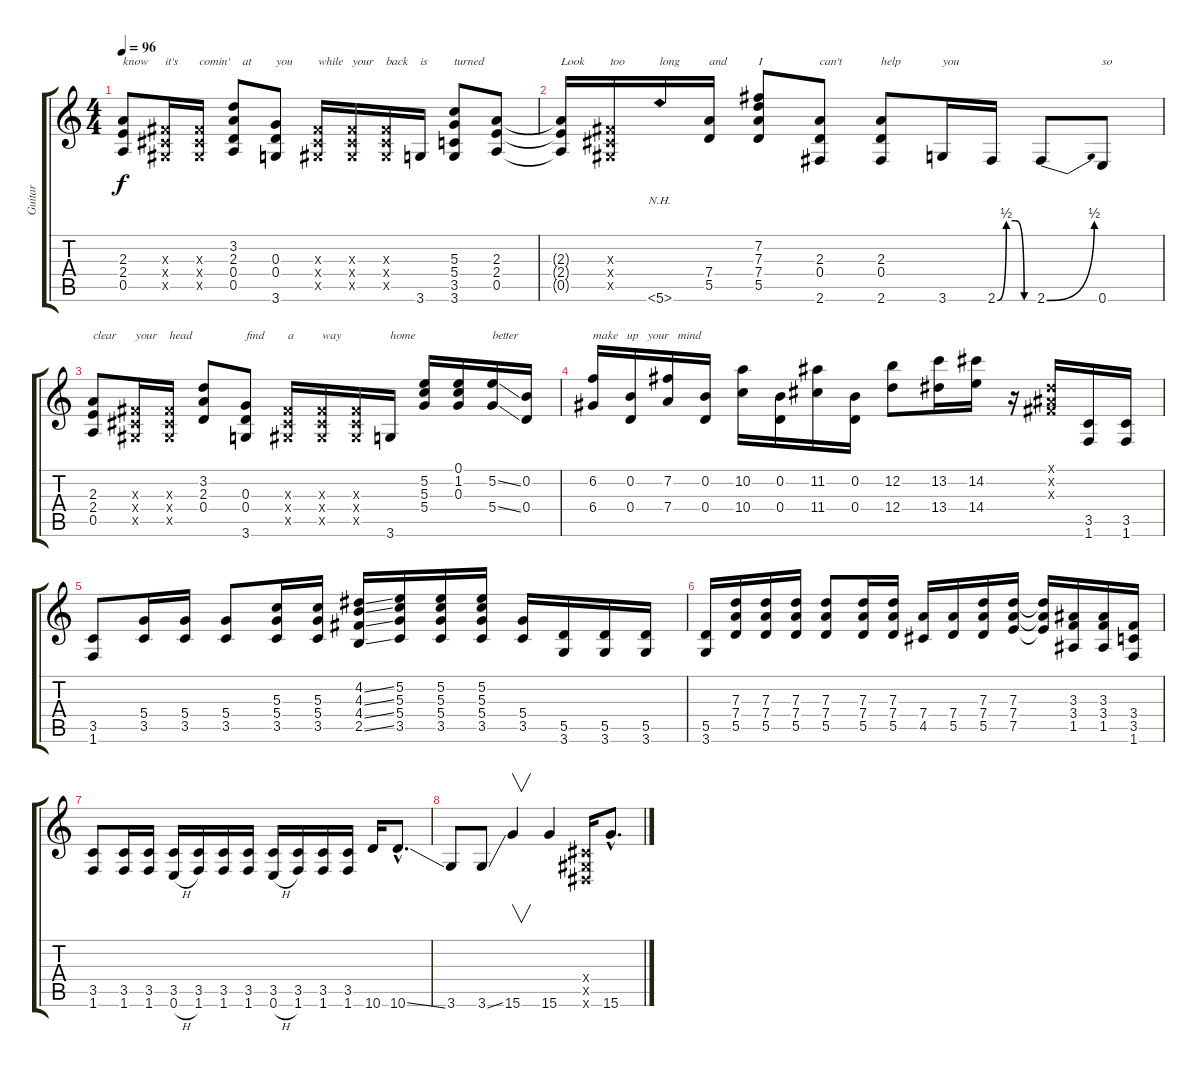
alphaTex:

\track ("Guitar" "Guitar") {instrument overdrivenguitar}
\staff {score tabs}
\tuning (E4 B3 G3 D3 A2 E2) {hide}
\ts (4 4)
\tempo 96
\clef g2
\ks c
(2.3 2.4 0.5).8{txt "know " dy f} (-1.3{x} -1.4{x} -1.5{x}).16{txt "it's"} (-1.3{x} -1.4{x} -1.5{x}).16{txt "comin'"} (3.2 2.3 0.4 0.5).8{txt "   at"} (0.3 0.4 3.6).8{txt "you"} (-1.3{x} -1.4{x} -1.5{x}).16{txt "while  "} (-1.3{x} -1.4{x} -1.5{x}).16{txt "your"} (-1.3{x} -1.4{x} -1.5{x}).16{txt "back"} 3.6.16{txt "is"} (5.3 5.4 3.5 3.6).8{txt "turned"} (2.3 2.4 0.5).8 |
(2.3{t} 2.4{t} 0.5{t}).16{txt "Look "} (-1.3{x} -1.4{x} -1.5{x}).16{txt "too"} 5.6{nh}.16{txt "long"} (7.4 5.5).16{txt "and"} (7.2 7.3 7.4 5.5).8{txt "I"} (2.3 0.4 2.6).8{txt "can't"} (2.3 0.4 2.6).8{txt "help"} 3.6.16{txt "you"} 2.6{be (custom 0 0 15 2 30 2 45 0 60 0)}.16 2.6{be (bend 0 0 60 2)}.8 0.6.8{txt "so"} |
(2.3 2.4 0.5).8{txt "clear"} (-1.3{x} -1.4{x} -1.5{x}).16{txt "your"} (-1.3{x} -1.4{x} -1.5{x}).16{txt "head"} (3.2 2.3 0.4).8 (0.3 0.4 3.6).8{txt "find"} (-1.3{x} -1.4{x} -1.5{x}).16{txt "a"} (-1.3{x} -1.4{x} -1.5{x}).16{txt "way"} (-1.3{x} -1.4{x} -1.5{x}).16 3.6.16{txt "home"} (5.2 5.3 5.4).16 (0.1 1.2 0.3).16 (5.2{ss} 5.4{ss}).16{txt "better"} (0.2 0.4).16 |
(6.2 6.4).16{txt "make   up   your   mind"} (0.2 0.4).16 (7.2 7.4).16 (0.2 0.4).16 (10.2 10.4).16 (0.2 0.4).16 (11.2 11.4).16 (0.2 0.4).16 (12.2 12.4).8 (13.2 13.4).16 (14.2 14.4).16 r.16 (-1.1{x} -1.2{x} -1.3{x}).16 (3.5 1.6).16 (3.5 1.6).16 |
(3.5 1.6).8 (5.4 3.5).16 (5.4 3.5).16 (5.4 3.5).8 (5.3 5.4 3.5).16 (5.3 5.4 3.5).16 (4.2{ss} 4.3{ss} 4.4{ss} 2.5{ss}).16 (5.2 5.3 5.4 3.5).16 (5.2 5.3 5.4 3.5).16 (5.2 5.3 5.4 3.5).16 (5.4 3.5).16 (5.5 3.6).16 (5.5 3.6).16 (5.5 3.6).16 |
(5.5 3.6).16 (7.3 7.4 5.5).16 (7.3 7.4 5.5).16 (7.3 7.4 5.5).16 (7.3 7.4 5.5).8 (7.3 7.4 5.5).16 (7.3 7.4 5.5).16 (7.4 4.5).16 (7.4 5.5).16 (7.3 7.4 5.5).16 (7.3 7.4 7.5).16 (7.3{t} 7.4{t} 7.5{t}).16 (3.3 3.4 1.5).16 (3.3 3.4 1.5).16 (3.4 3.5 1.6).16 |
(3.5 1.6).8 (3.5 1.6).16 (3.5 1.6).16 (3.5 0.6{h}).16 (3.5 1.6).16 (3.5 1.6).16 (3.5 1.6).16 (3.5 0.6{h}).16 (3.5 1.6).16 (3.5 1.6).16 (3.5 1.6).16 10.6.16 10.6{ss hac}.8{d} |
3.6.8 3.6{ss}.8 15.6.4{v} 15.6.4 (-1.4{x} -1.5{x} -1.6{x}).16 15.6{hac}.8{d}
